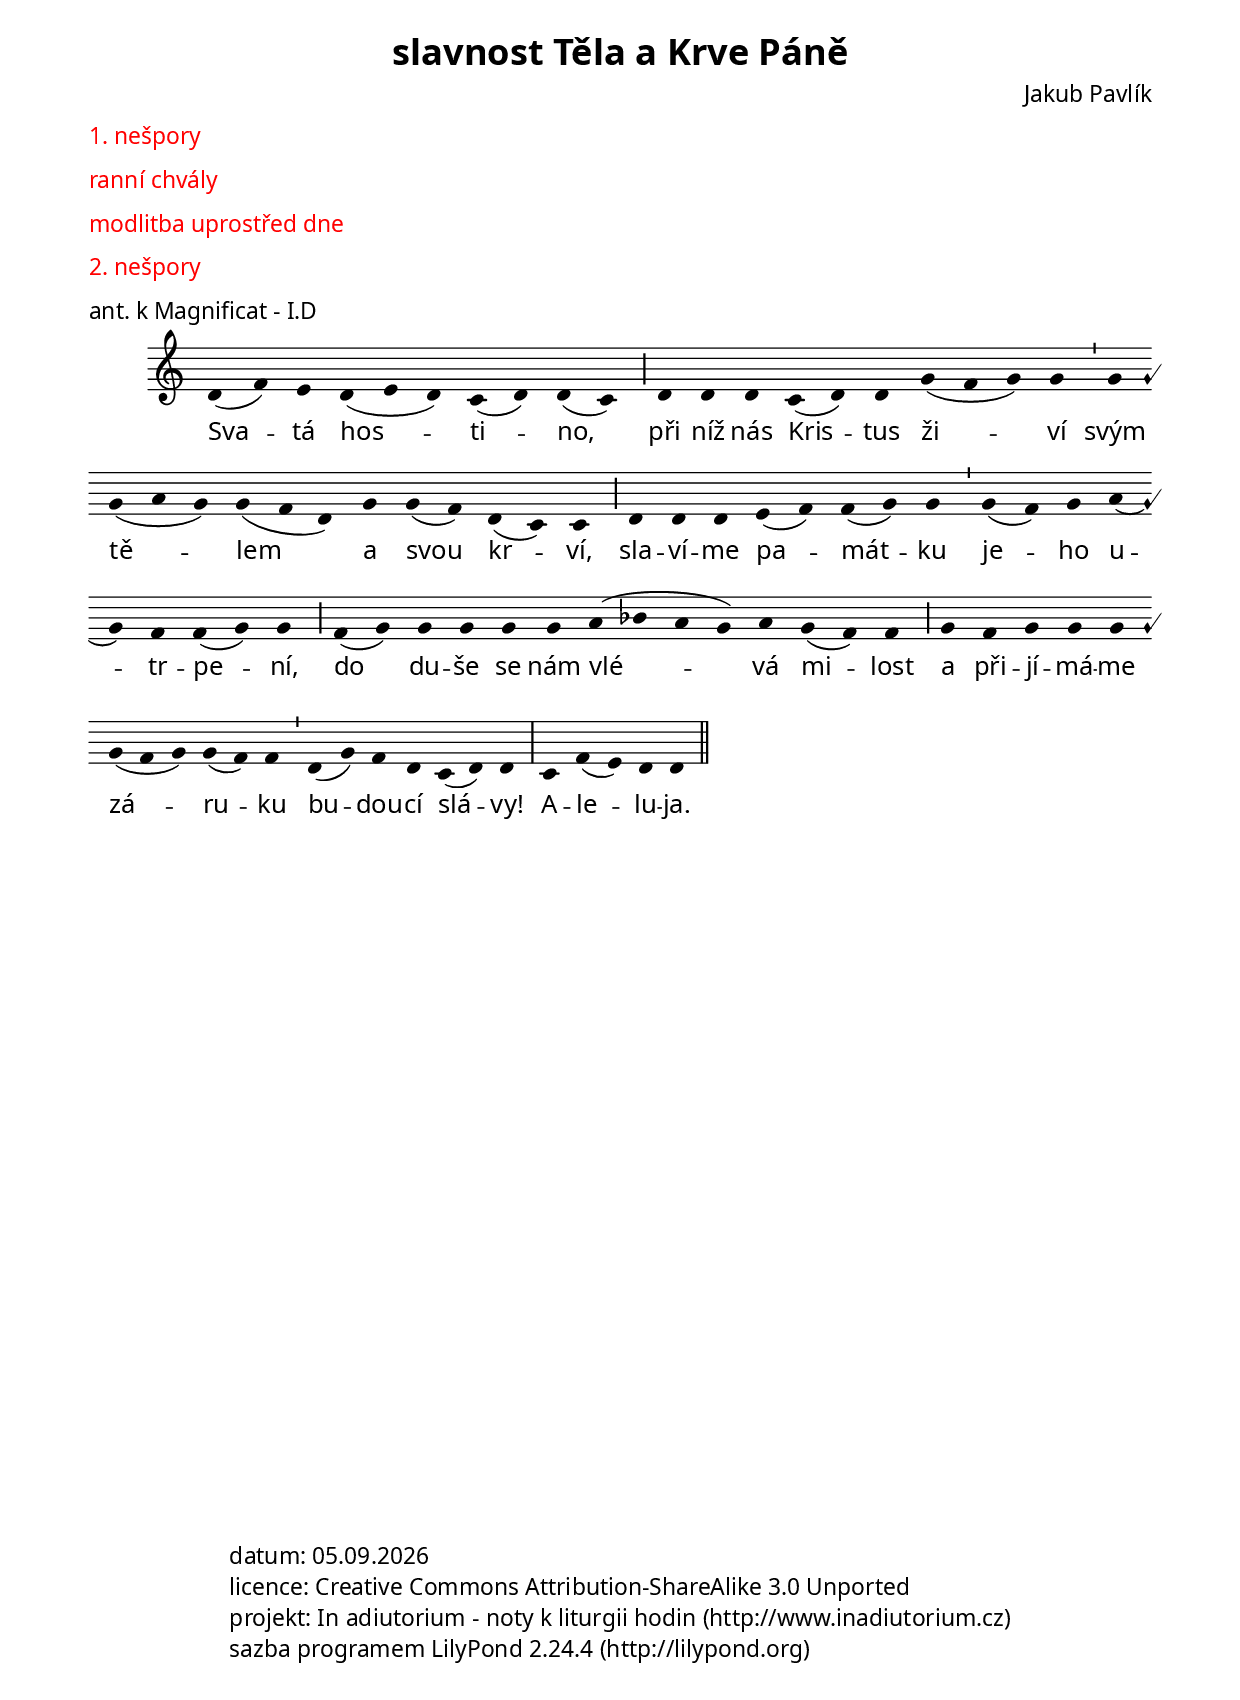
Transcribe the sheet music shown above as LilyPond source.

\version "2.14.2"

\header {
  title = "slavnost Těla a Krve Páně"
  composer = "Jakub Pavlík"
}

\include "spolecne.ly"
\include "dilyresponsorii.ly"

\markup {\nadpisHodinka {"1. nešpory"}}

\score {
  \relative c' {
    \choralniRezim
    
  }
  \addlyrics {
    Jak dob -- rý a štěd -- rý jsi, Bo -- že,
    jak ve -- li -- ká je tvo -- je lás -- ka!
    
    Dá -- váš svým dě -- tem chléb z_ne -- be,
    hla -- do -- vé sy -- tíš dob -- rý -- mi věc -- mi
    a bo -- ha -- té pro -- pouš -- tíš s_prázd -- nou.
  }
  \header {
    quid = "ant. k Magnificat"
    modus = ""
    differentia = "" 
    psalmus = ""
    id = ""
    piece = \markup {\sestavTitulekBezZalmu}
  }
}

\markup {\nadpisHodinka {"ranní chvály"}}

\score {
  \relative c' {
    \choralniRezim
    
  }
  \addlyrics {
    Já jsem chléb ži -- vý, kte -- rý se -- stou -- pil z_ne -- be.
    Kdo bu -- de jíst ten -- to chléb, bu -- de žít na -- vě -- ky.
    A -- le -- lu -- ja.
  }
  \header {
    quid = "ant. k Benedictus"
    modus = ""
    differentia = "" 
    psalmus = ""
    id = ""
    piece = \markup {\sestavTitulekBezZalmu}
  }
}

\markup {\nadpisHodinka {"modlitba uprostřed dne"}}
\markup {\nadpisHodinka {"2. nešpory"}}

\score {
  \relative c' {
    \choralniRezim
    d( f) e d( e d) c( d) d( c) \barMaior
    d d d c( d) d g( f g) g \barMin g g( a g) g( f d) g g( f) d( c) c \barMaior
    d d d e( f) f( g) g \barMin g( f) g a( g) f f( g) g \barMaior
    f( g) g g g g a( bes a g) a g( f) f \barMaior
    g f g g g g( f g) g( f) f \barMin d( g) f d c( d) d \barMax
    c f( e) d d \barFinalis
  }
  \addlyrics {
    % Jedno dlouhe rozvite osloveni - bez jakehokoli nasledneho
    % sdeleni.
    Sva -- tá hos -- ti -- no,
    při níž nás Kris -- tus ži -- ví svým tě -- lem a svou kr -- ví,
    sla -- ví -- me pa -- mát -- ku je -- ho u -- tr -- pe -- ní,
    do du -- še se nám vlé -- vá mi -- lost
    a při -- jí -- má -- me zá -- ru -- ku bu -- dou -- cí slá -- vy!
    A -- le -- lu -- ja.
  }
  \header {
    quid = "ant. k Magnificat"
    modus = "I"
    differentia = "D" 
    psalmus = ""
    id = ""
    piece = \markup {\sestavTitulekBezZalmu}
  }
}